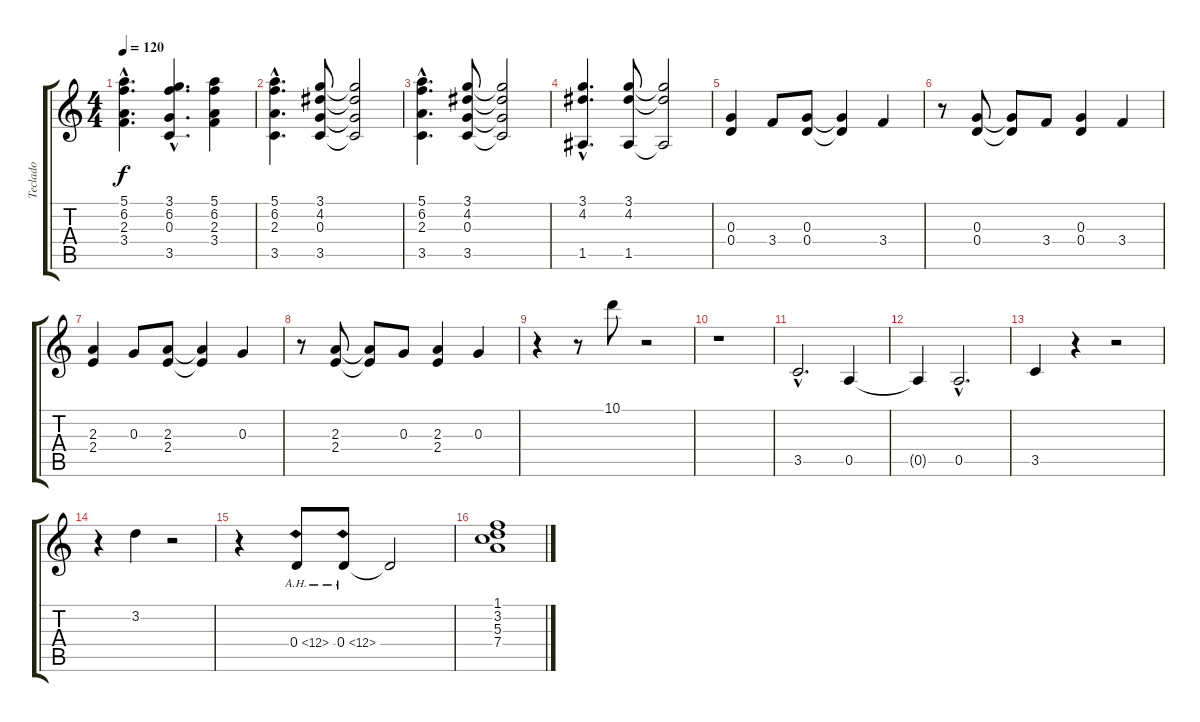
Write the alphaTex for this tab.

\track ("Teclado" "Teclado") {instrument fretlessbass}
\staff {score tabs}
\tuning (E4 B3 G3 D3 A2 E2) {hide}
\ts (4 4)
\tempo 120
\clef g2
\ks c
(5.1{hac} 6.2{hac} 2.3{hac} 3.4{hac}).4{d dy f} (3.1{hac} 6.2{hac} 0.3{hac} 3.5{hac}).4{d} (5.1 6.2 2.3 3.4).4 |
(5.1{hac} 6.2{hac} 2.3{hac} 3.5{hac}).4{d} (3.1 4.2 0.3 3.5).8 (3.1{t} 4.2{t} 0.3{t} 3.5{t}).2 |
(5.1{hac} 6.2{hac} 2.3{hac} 3.5{hac}).4{d} (3.1 4.2 0.3 3.5).8 (3.1{t} 4.2{t} 0.3{t} 3.5{t}).2 |
(3.1{hac} 4.2{hac} 1.5{hac}).4{d} (3.1 4.2 1.5).8 (3.1{t} 4.2{t} 1.5{t}).2 |
(0.3 0.4).4 3.4.8 (0.3 0.4).8 (0.3{t} 0.4{t}).4 3.4.4 |
r.8 (0.3 0.4).8 (0.3{t} 0.4{t}).8 3.4.8 (0.3 0.4).4 3.4.4 |
(2.3 2.4).4 0.3.8 (2.3 2.4).8 (2.3{t} 2.4{t}).4 0.3.4 |
r.8 (2.3 2.4).8 (2.3{t} 2.4{t}).8 0.3.8 (2.3 2.4).4 0.3.4 |
r.4 r.8 10.1.8 r.2 |
r.1 |
3.5{hac}.2{d} 0.5.4 |
0.5{t}.4 0.5{hac}.2{d} |
3.5.4 r.4 r.2 |
r.4 3.2.4 r.2 |
r.4 0.4{ah 12}.8 0.4{ah 12}.8 0.4{t}.2 |
(1.1 3.2 5.3 7.4).1
